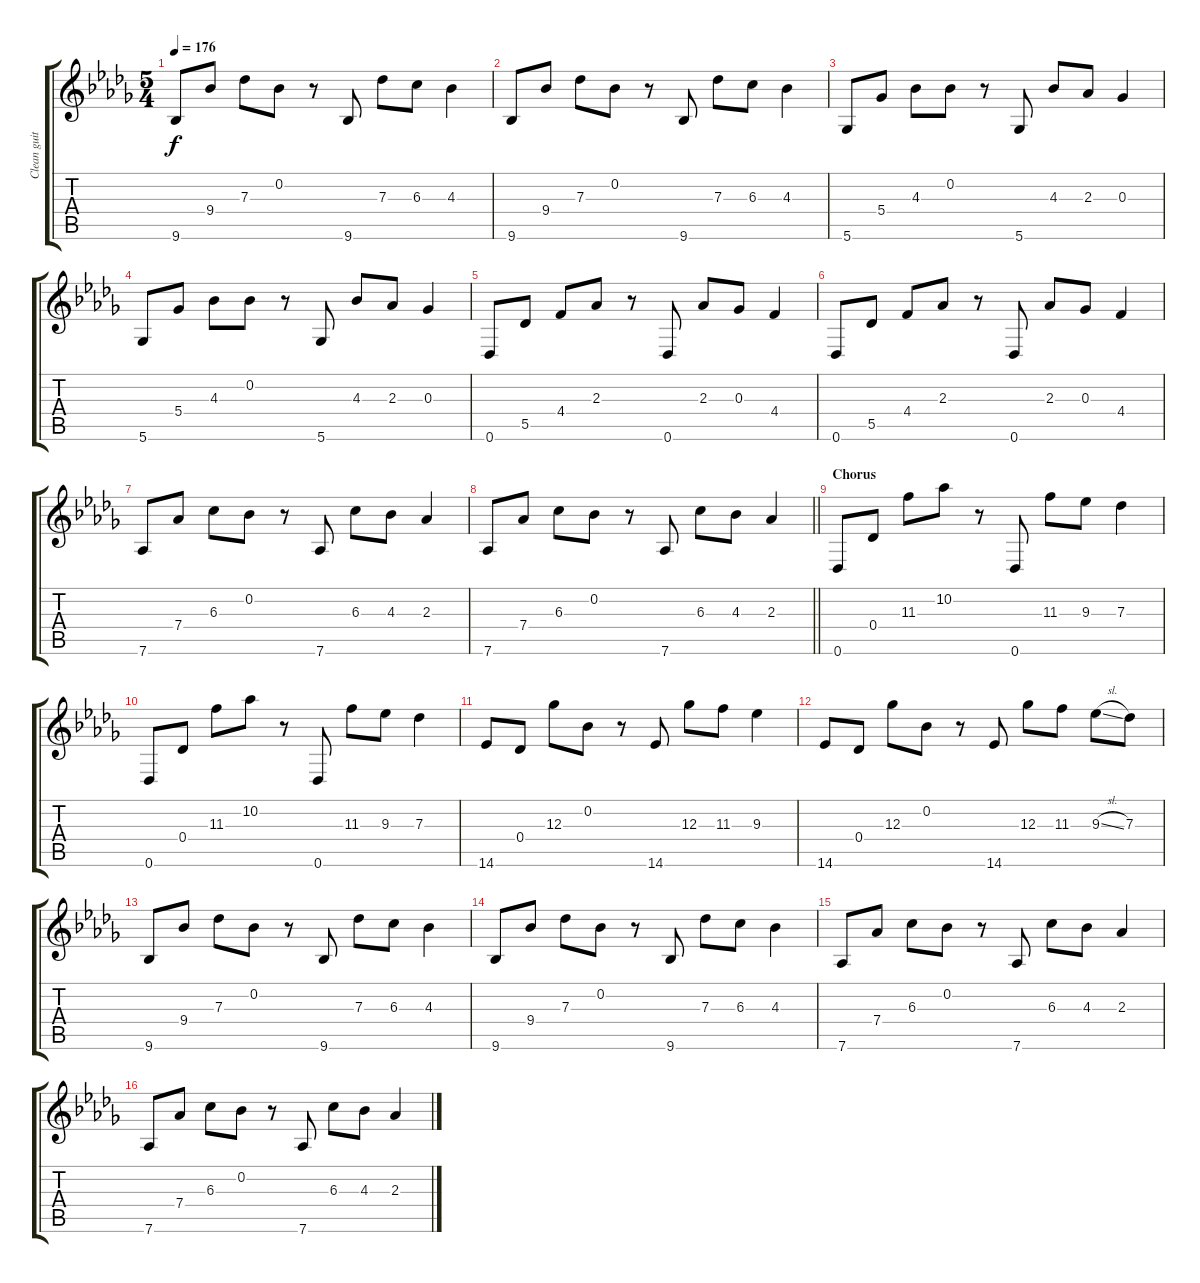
\track ("Clean guitar" "Clean guit") {instrument acousticguitarsteel}
\staff {score tabs}
\tuning (Eb4 Bb3 Gb3 Db3 Ab2 Db2) {hide}
\ts (5 4)
\tempo 176
\clef g2
\ks db
9.6.8{dy f} 9.4.8 7.3.8 0.2.8 r.8 9.6.8 7.3.8 6.3.8 4.3.4 |
9.6.8 9.4.8 7.3.8 0.2.8 r.8 9.6.8 7.3.8 6.3.8 4.3.4 |
5.6.8 5.4.8 4.3.8 0.2.8 r.8 5.6.8 4.3.8 2.3.8 0.3.4 |
5.6.8 5.4.8 4.3.8 0.2.8 r.8 5.6.8 4.3.8 2.3.8 0.3.4 |
0.6.8 5.5.8 4.4.8 2.3.8 r.8 0.6.8 2.3.8 0.3.8 4.4.4 |
0.6.8 5.5.8 4.4.8 2.3.8 r.8 0.6.8 2.3.8 0.3.8 4.4.4 |
7.6.8 7.4.8 6.3.8 0.2.8 r.8 7.6.8 6.3.8 4.3.8 2.3.4 |
\barLineRight lightlight
7.6.8 7.4.8 6.3.8 0.2.8 r.8 7.6.8 6.3.8 4.3.8 2.3.4 |
\section ("" "Chorus")
0.6.8 0.4.8 11.3.8 10.2.8 r.8 0.6.8 11.3.8 9.3.8 7.3.4 |
0.6.8 0.4.8 11.3.8 10.2.8 r.8 0.6.8 11.3.8 9.3.8 7.3.4 |
14.6.8 0.4.8 12.3.8 0.2.8 r.8 14.6.8 12.3.8 11.3.8 9.3.4 |
14.6.8 0.4.8 12.3.8 0.2.8 r.8 14.6.8 12.3.8 11.3.8 9.3{sl}.8 7.3.8 |
9.6.8 9.4.8 7.3.8 0.2.8 r.8 9.6.8 7.3.8 6.3.8 4.3.4 |
9.6.8 9.4.8 7.3.8 0.2.8 r.8 9.6.8 7.3.8 6.3.8 4.3.4 |
7.6.8 7.4.8 6.3.8 0.2.8 r.8 7.6.8 6.3.8 4.3.8 2.3.4 |
7.6.8 7.4.8 6.3.8 0.2.8 r.8 7.6.8 6.3.8 4.3.8 2.3.4
